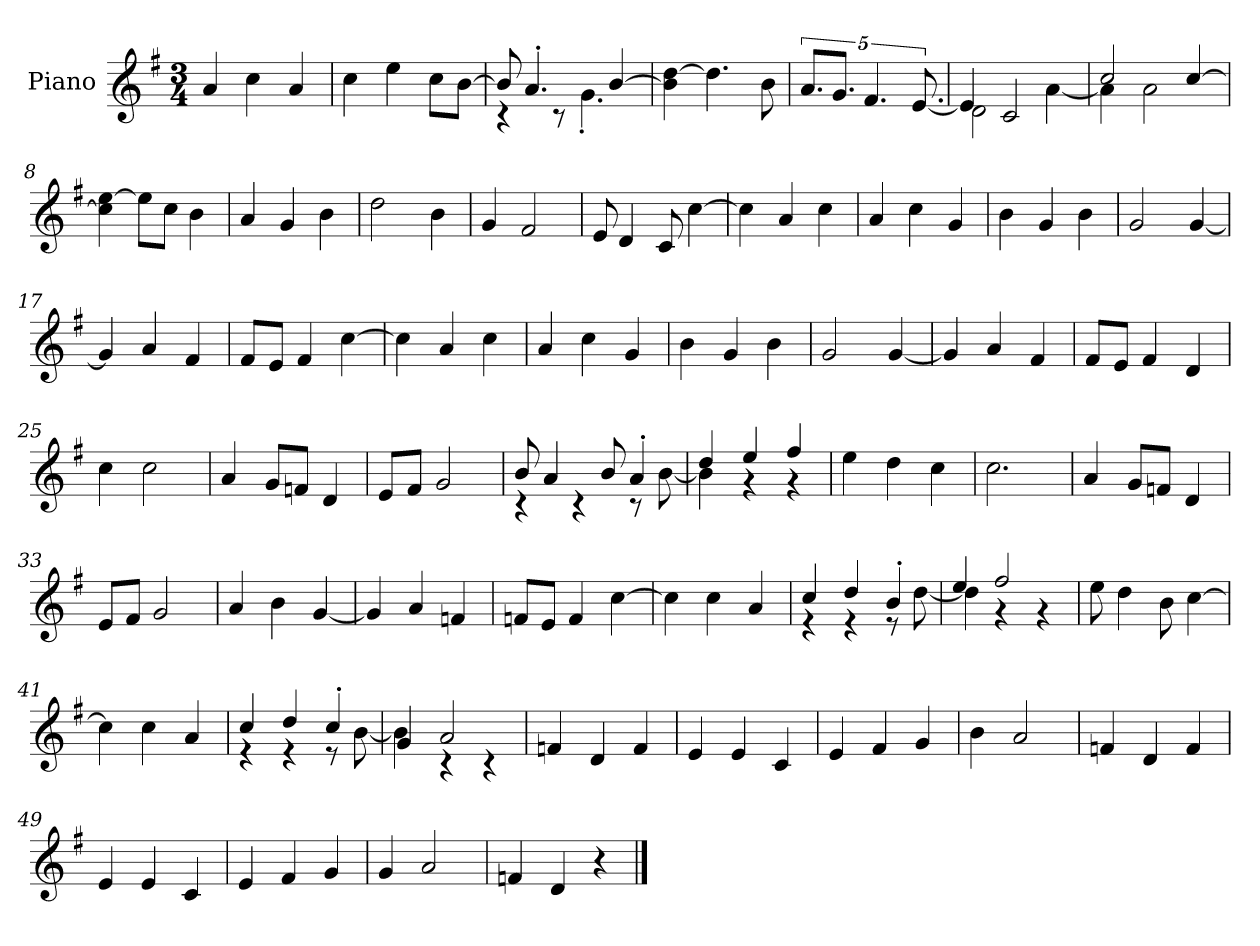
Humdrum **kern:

**kern
*part1
*staff1
*I"Piano
*I'P-no
*clefG2
*k[f#]
*M3/4
*MM179
=1
4a/
4cc\
4a/
=2
4cc\
4ee\
8cc\L
[8b\J
=3
*^
8b/]	4r
4.a'/	.
.	8r
.	4.g'\
[4b/	.
*v	*v
=4
4b\] [4dd\
4.dd\]
8b\
=5
10.a/L
10.g/J
5.f#/
[10.e/
=6
*^
4e/]	2d\
2c/	.
.	[4a\
=7	=7
2cc/	4a\]
.	2a\
[4cc/	.
*v	*v
=8
4cc\] [4ee\
8ee\L]
8cc\J
4b\
!!LO:LB:g=z
=9
4a/
4g/
4b\
=10
2dd\
4b\
=11
4g/
2f#/
=12
8e/
4d/
8c/
[4cc\
=13
4cc\]
4a/
4cc\
=14
4a/
4cc\
4g/
=15
4b\
4g/
4b\
=16
2g/
[4g/
=17
4g/]
4a/
4f#/
=18
8f#/L
8e/J
4f#/
[4cc\
=19
4cc\]
4a/
4cc\
!!LO:LB:g=z
=20
4a/
4cc\
4g/
=21
4b\
4g/
4b\
=22
2g/
[4g/
=23
4g/]
4a/
4f#/
=24
8f#/L
8e/J
4f#/
4d/
=25
4cc\
2cc\
=26
4a/
8g/L
8fn/J
4d/
=27
8e/L
8f#/J
2g/
=28
*^
8b/	4r
4a/	.
.	4r
8b/	.
4a'/	8r
.	[8b\
=29	=29
4dd/	4b\]
4ee/	4r
4ff#/	4r
*v	*v
!!LO:LB:g=z
=30
4ee\
4dd\
4cc\
=31
2.cc\
=32
4a/
8g/L
8fn/J
4d/
=33
8e/L
8f#/J
2g/
=34
4a/
4b\
[4g/
=35
4g/]
4a/
4fn/
=36
8fn/L
8e/J
4f/
[4cc\
=37
4cc\]
4cc\
4a/
=38
*^
4cc/	4r
4dd/	4r
4b'/	8r
.	[8dd\
=39	=39
4ee/	4dd\]
2ff#/	4r
.	4r
*v	*v
!!LO:LB:g=z
=40
8ee\
4dd\
8b\
[4cc\
=41
4cc\]
4cc\
4a/
=42
*^
4cc/	4r
4dd/	4r
4cc'/	8r
.	[8b\
=43	=43
4g/	4b\]
2a/	4r
.	4r
*v	*v
=44
4fn/
4d/
4f/
=45
4e/
4e/
4c/
=46
4e/
4f#/
4g/
=47
4b\
2a/
=48
4fn/
4d/
4f/
=49
4e/
4e/
4c/
=50
4e/
4f#/
4g/
!!LO:LB:g=z
=51
4g/
2a/
=52
4fn/
4d/
4r
==
*-
